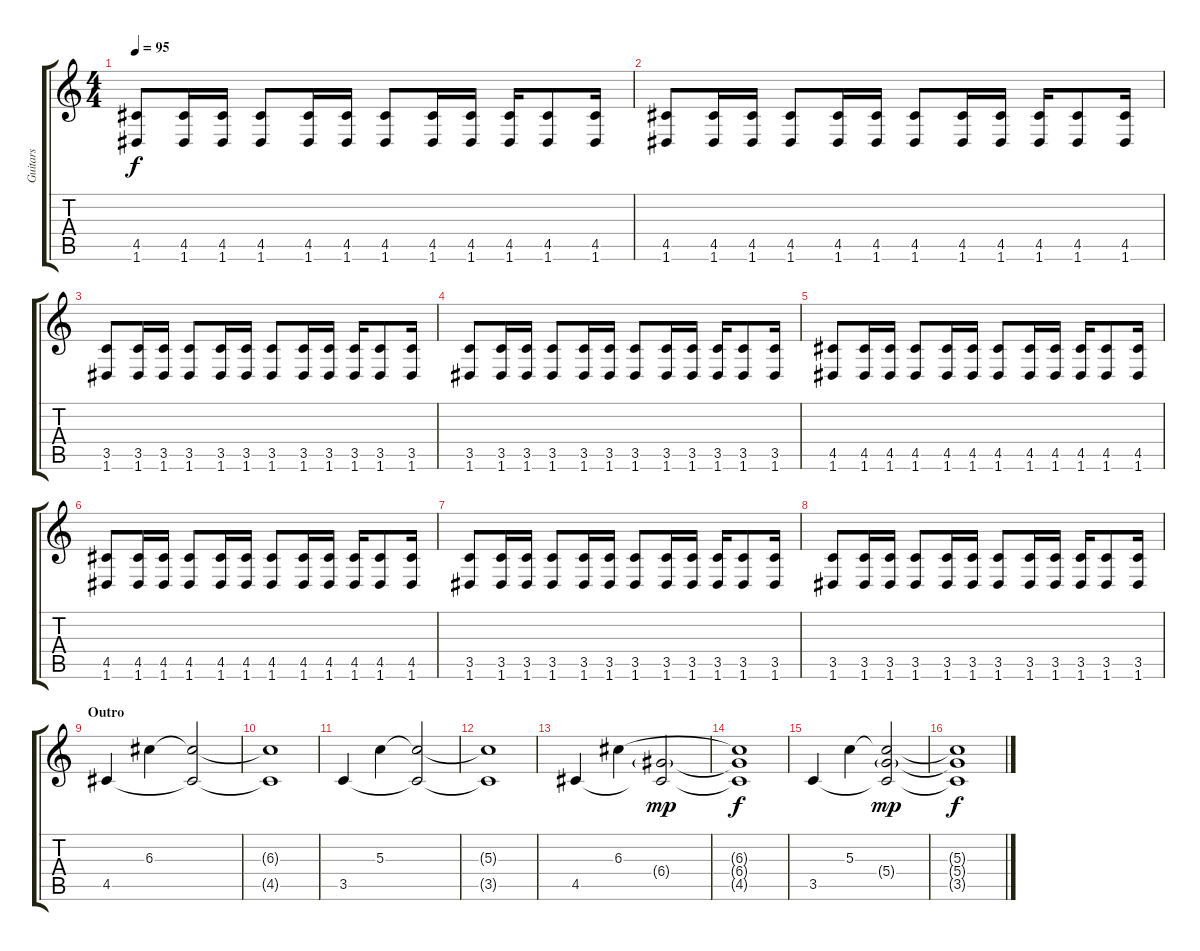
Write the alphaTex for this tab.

\track ("Guitars" "Guitars") {instrument distortionguitar}
\staff {score tabs}
\tuning (E4 B3 G3 D3 A2 D2) {hide}
\ts (4 4)
\tempo 95
\clef g2
\ks c
(4.5 1.6).8{dy f} (4.5 1.6).16 (4.5 1.6).16 (4.5 1.6).8 (4.5 1.6).16 (4.5 1.6).16 (4.5 1.6).8 (4.5 1.6).16 (4.5 1.6).16 (4.5 1.6).16 (4.5 1.6).8 (4.5 1.6).16 |
(4.5 1.6).8 (4.5 1.6).16 (4.5 1.6).16 (4.5 1.6).8 (4.5 1.6).16 (4.5 1.6).16 (4.5 1.6).8 (4.5 1.6).16 (4.5 1.6).16 (4.5 1.6).16 (4.5 1.6).8 (4.5 1.6).16 |
(3.5 1.6).8 (3.5 1.6).16 (3.5 1.6).16 (3.5 1.6).8 (3.5 1.6).16 (3.5 1.6).16 (3.5 1.6).8 (3.5 1.6).16 (3.5 1.6).16 (3.5 1.6).16 (3.5 1.6).8 (3.5 1.6).16 |
(3.5 1.6).8 (3.5 1.6).16 (3.5 1.6).16 (3.5 1.6).8 (3.5 1.6).16 (3.5 1.6).16 (3.5 1.6).8 (3.5 1.6).16 (3.5 1.6).16 (3.5 1.6).16 (3.5 1.6).8 (3.5 1.6).16 |
(4.5 1.6).8 (4.5 1.6).16 (4.5 1.6).16 (4.5 1.6).8 (4.5 1.6).16 (4.5 1.6).16 (4.5 1.6).8 (4.5 1.6).16 (4.5 1.6).16 (4.5 1.6).16 (4.5 1.6).8 (4.5 1.6).16 |
(4.5 1.6).8 (4.5 1.6).16 (4.5 1.6).16 (4.5 1.6).8 (4.5 1.6).16 (4.5 1.6).16 (4.5 1.6).8 (4.5 1.6).16 (4.5 1.6).16 (4.5 1.6).16 (4.5 1.6).8 (4.5 1.6).16 |
(3.5 1.6).8 (3.5 1.6).16 (3.5 1.6).16 (3.5 1.6).8 (3.5 1.6).16 (3.5 1.6).16 (3.5 1.6).8 (3.5 1.6).16 (3.5 1.6).16 (3.5 1.6).16 (3.5 1.6).8 (3.5 1.6).16 |
(3.5 1.6).8 (3.5 1.6).16 (3.5 1.6).16 (3.5 1.6).8 (3.5 1.6).16 (3.5 1.6).16 (3.5 1.6).8 (3.5 1.6).16 (3.5 1.6).16 (3.5 1.6).16 (3.5 1.6).8 (3.5 1.6).16 |
\section ("" "Outro")
4.5.4{instrument electricguitarclean} 6.3.4 (6.3{t} 4.5{t}).2 |
(6.3{t} 4.5{t}).1 |
3.5.4 5.3.4 (5.3{t} 3.5{t}).2 |
(5.3{t} 3.5{t}).1 |
4.5.4 6.3.4 (6.4{g} 4.5{t}).2{dy mp} |
(6.3{t} 6.4{t} 4.5{t}).1{dy f} |
3.5.4 5.3.4 (5.3{t} 5.4{g} 3.5{t}).2{dy mp} |
(5.3{t} 5.4{t} 3.5{t}).1{dy f}
